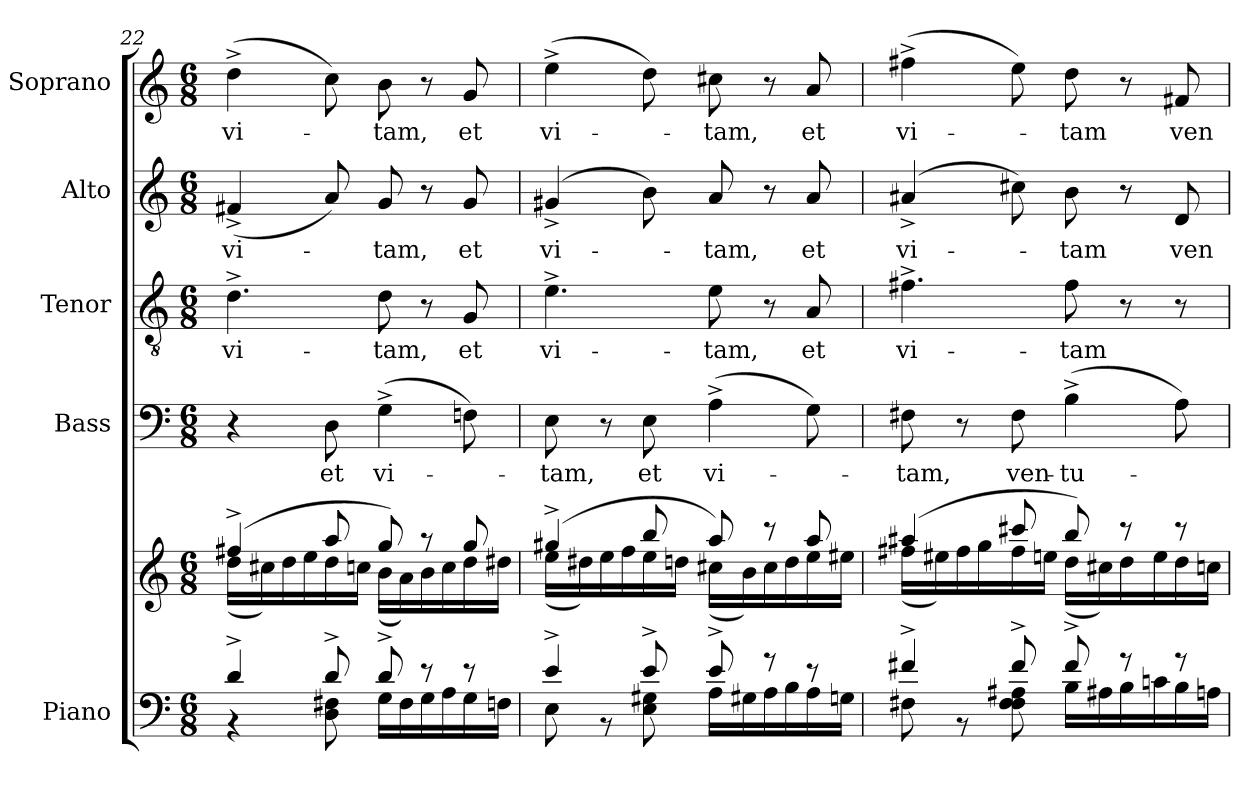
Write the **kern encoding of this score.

**kern	**kern	**kern	**text	**kern	**text	**kern	**text	**kern	**text
*part5	*part5	*part4	*part4	*part3	*part3	*part2	*part2	*part1	*part1
*staff6	*staff5	*staff4	*staff4	*staff3	*staff3	*staff2	*staff2	*staff1	*staff1
*I"Piano	*	*I"Bass	*	*I"Tenor	*	*I"Alto	*	*I"Soprano	*
*I'Pno.	*	*I'B.	*	*I'T.	*	*I'A.	*	*I'S.	*
*clefF4	*clefG2	*clefF4	*	*clefGv2	*	*clefG2	*	*clefG2	*
*k[]	*k[]	*k[]	*	*k[]	*	*k[]	*	*k[]	*
*M6/8	*M6/8	*M6/8	*	*M6/8	*	*M6/8	*	*M6/8	*
=22	=22	=22	=22	=22	=22	=22	=22	=22	=22
*^	*^	*	*	*	*	*	*	*	*
!	!	!	!	!	!	!	!LO:LY:b	!	!LO:LY:b	!	!LO:LY:b
4d^/	4r	(>4ff#X^/	(<16dd\LL	4r	.	4.d^\	vi-	(<4f#X^/	vi-	(>4dd^\	vi-
.	.	.	16cc#X\)	.	.	.	.	.	.	.	.
.	.	.	16dd\	.	.	.	.	.	.	.	.
.	.	.	16ee\	.	.	.	.	.	.	.	.
!	!	!	!	!	!LO:LY:b	!	!	!	!	!	!
8d^/	8D\ 8F#X\	8aa/	16dd\	8D\	et	.	.	8a/)	.	8cc\)	.
.	.	.	16ccn\JJ	.	.	.	.	.	.	.	.
!	!	!	!	!	!LO:LY:b	!	!LO:LY:b	!	!LO:LY:b	!	!LO:LY:b
8d^/	16G\LL	8gg/)	(<16b\LL	(>4G^\	vi-	8d\	-tam,	8g/	-tam,	8b\	-tam,
.	16F#\	.	16a\)	.	.	.	.	.	.	.	.
8r	16G\	8r	16b\	.	.	8r	.	8r	.	8r	.
.	16A\	.	16cc\	.	.	.	.	.	.	.	.
!	!	!	!	!	!	!	!LO:LY:b	!	!LO:LY:b	!	!LO:LY:b
8r	16G\	8gg/	16dd\	8Fn\)	.	8G/	et	8g/	et	8g/	et
.	16Fn\JJ	.	16dd#X\JJ	.	.	.	.	.	.	.	.
!!LO:PB:g=z
=23	=23	=23	=23	=23	=23	=23	=23	=23	=23	=23	=23
!	!	!	!	!	!LO:LY:b	!	!LO:LY:b	!	!LO:LY:b	!	!LO:LY:b
4e^/	8E\	(>4gg#X^/	(<16ee\LL	8E\	-tam,	4.e^\	vi-	(>4g#X^/	vi-	(>4ee^\	vi-
.	.	.	16dd#X\)	.	.	.	.	.	.	.	.
.	8r	.	16ee\	8r	.	.	.	.	.	.	.
.	.	.	16ff\	.	.	.	.	.	.	.	.
!	!	!	!	!	!LO:LY:b	!	!	!	!	!	!
8e^/	8E\ 8G#X\	8bb/	16ee\	8E\	et	.	.	8b\)	.	8dd\)	.
.	.	.	16ddn\JJ	.	.	.	.	.	.	.	.
!	!	!	!	!	!LO:LY:b	!	!LO:LY:b	!	!LO:LY:b	!	!LO:LY:b
8e^/	16A\LL	8aa/)	(<16cc#X\LL	(>4A^\	vi-	8e\	-tam,	8a/	-tam,	8cc#X\	-tam,
.	16G#X\	.	16b\)	.	.	.	.	.	.	.	.
8r	16A\	8r	16cc#\	.	.	8r	.	8r	.	8r	.
.	16B\	.	16dd\	.	.	.	.	.	.	.	.
!	!	!	!	!	!	!	!LO:LY:b	!	!LO:LY:b	!	!LO:LY:b
8r	16A\	8aa/	16ee\	8G\)	.	8A/	et	8a/	et	8a/	et
.	16Gn\JJ	.	16ee#X\JJ	.	.	.	.	.	.	.	.
=24	=24	=24	=24	=24	=24	=24	=24	=24	=24	=24	=24
!	!	!	!	!	!LO:LY:b	!	!LO:LY:b	!	!LO:LY:b	!	!LO:LY:b
4f#X^/	8F#X\	(>4aa#X/	(<16ff#X\LL	8F#X\	-tam,	4.f#X^\	vi-	(>4a#X^/	vi-	(>4ff#X^\	vi-
.	.	.	16ee#X\)	.	.	.	.	.	.	.	.
.	8r	.	16ff#\	8r	.	.	.	.	.	.	.
.	.	.	16gg\	.	.	.	.	.	.	.	.
!	!	!	!	!	!LO:LY:b	!	!	!	!	!	!
8f#^/	8F#\ 8F#\ 8A#X\	8ccc#X/	16ff#\	8F#\	ven-	.	.	8cc#X\)	.	8ee\)	.
.	.	.	16een\JJ	.	.	.	.	.	.	.	.
!	!	!	!	!	!LO:LY:b	!	!LO:LY:b	!	!LO:LY:b	!	!LO:LY:b
8f#^/	16B\LL	8bb/)	(<16dd\LL	(>4B^\	-tu-	8f#\	-tam	8b\	-tam	8dd\	-tam
.	16A#X\	.	16cc#X\)	.	.	.	.	.	.	.	.
8r	16B\	8r	16dd\	.	.	8r	.	8r	.	8r	.
.	16cn\	.	16ee\	.	.	.	.	.	.	.	.
!	!	!	!	!	!	!	!	!	!LO:LY:b	!	!LO:LY:b
8r	16B\	8r	16dd\	8A\)	.	8r	.	8d/	ven-	8f#X/	ven-
.	16An\JJ	.	16ccn\JJ	.	.	.	.	.	.	.	.
*v	*v	*	*	*	*	*	*	*	*	*	*
*	*v	*v	*	*	*	*	*	*	*	*
=	=	=	=	=	=	=	=	=	=
*-	*-	*-	*-	*-	*-	*-	*-	*-	*-
